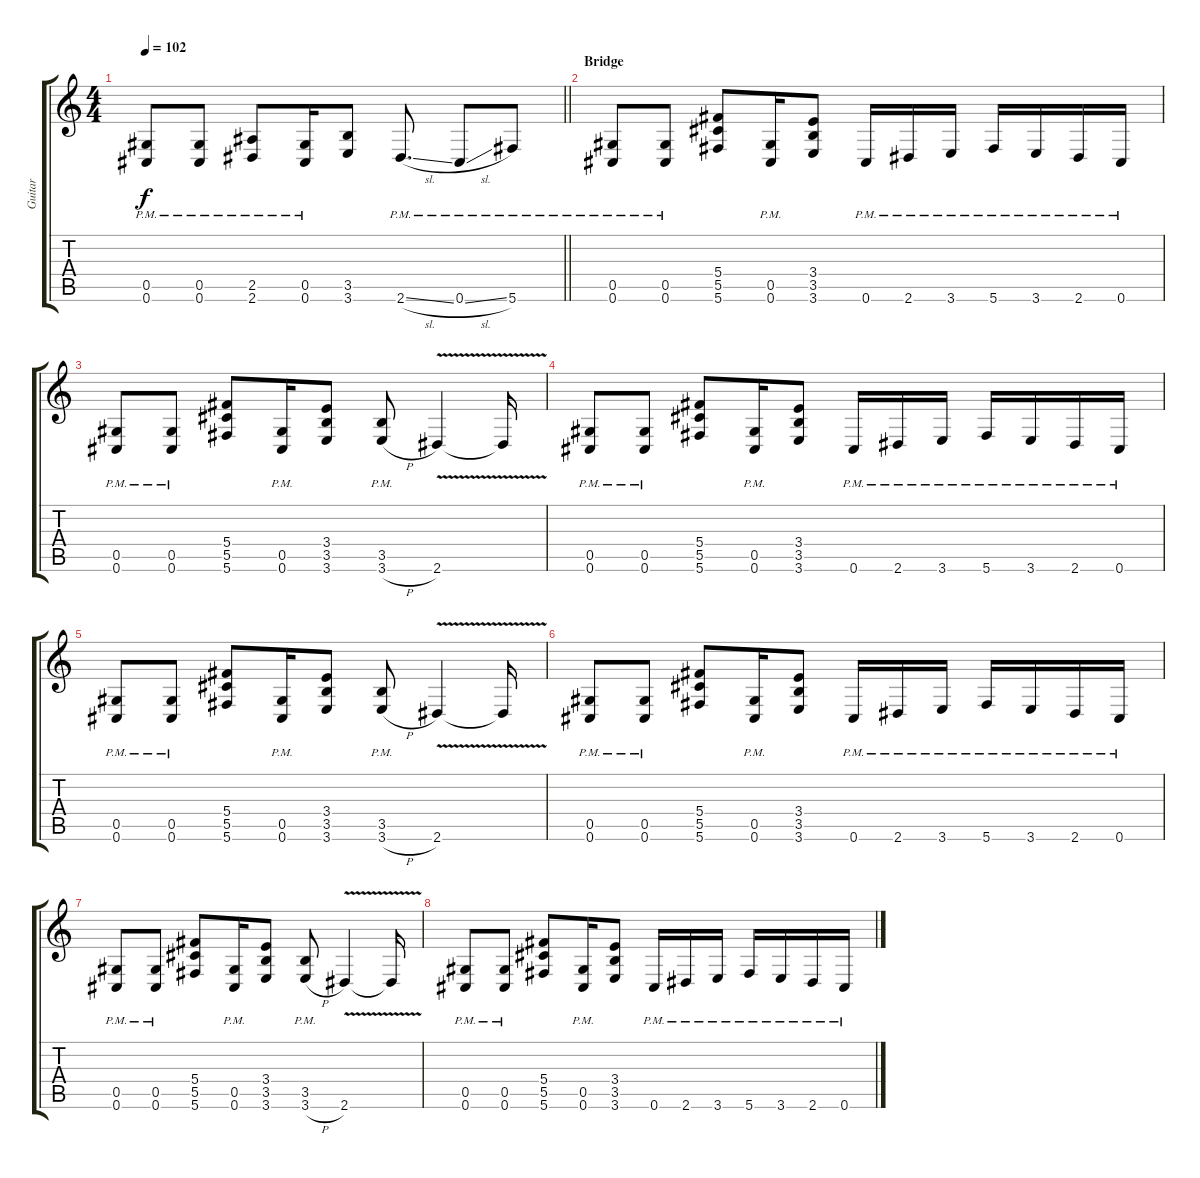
\track ("Guitar" "Guitar") {instrument distortionguitar}
\staff {score tabs}
\tuning (Eb4 Bb3 Gb3 Db3 Ab2 Db2) {hide}
\ts (4 4)
\tempo 102
\clef g2
\barLineRight lightlight
\ks c
(0.5{pm} 0.6{pm}).8{dy f} (0.5{pm} 0.6{pm}).8 (2.5{pm} 2.6{pm}).8 (0.5{pm} 0.6{pm}).16 (3.5 3.6).8 2.6{sl pm}.8{d} 0.6{sl pm}.8 5.6{pm}.8 |
\section ("" "Bridge")
(0.5{pm} 0.6{pm}).8 (0.5{pm} 0.6{pm}).8 (5.4 5.5 5.6).8 (0.5{pm} 0.6{pm}).16 (3.4 3.5 3.6).8 0.6{pm}.16 2.6{pm}.16 3.6{pm}.16 5.6{pm}.16 3.6{pm}.16 2.6{pm}.16 0.6{pm}.16 |
(0.5{pm} 0.6{pm}).8 (0.5{pm} 0.6{pm}).8 (5.4 5.5 5.6).8 (0.5{pm} 0.6{pm}).16 (3.4 3.5 3.6).8 (3.5{pm} 3.6{h pm}).8 2.6{v}.4 2.6{t}.16 |
(0.5{pm} 0.6{pm}).8 (0.5{pm} 0.6{pm}).8 (5.4 5.5 5.6).8 (0.5{pm} 0.6{pm}).16 (3.4 3.5 3.6).8 0.6{pm}.16 2.6{pm}.16 3.6{pm}.16 5.6{pm}.16 3.6{pm}.16 2.6{pm}.16 0.6{pm}.16 |
(0.5{pm} 0.6{pm}).8 (0.5{pm} 0.6{pm}).8 (5.4 5.5 5.6).8 (0.5{pm} 0.6{pm}).16 (3.4 3.5 3.6).8 (3.5{pm} 3.6{h pm}).8 2.6{v}.4 2.6{t}.16 |
(0.5{pm} 0.6{pm}).8 (0.5{pm} 0.6{pm}).8 (5.4 5.5 5.6).8 (0.5{pm} 0.6{pm}).16 (3.4 3.5 3.6).8 0.6{pm}.16 2.6{pm}.16 3.6{pm}.16 5.6{pm}.16 3.6{pm}.16 2.6{pm}.16 0.6{pm}.16 |
(0.5{pm} 0.6{pm}).8 (0.5{pm} 0.6{pm}).8 (5.4 5.5 5.6).8 (0.5{pm} 0.6{pm}).16 (3.4 3.5 3.6).8 (3.5{pm} 3.6{h pm}).8 2.6{v}.4 2.6{t}.16 |
(0.5{pm} 0.6{pm}).8 (0.5{pm} 0.6{pm}).8 (5.4 5.5 5.6).8 (0.5{pm} 0.6{pm}).16 (3.4 3.5 3.6).8 0.6{pm}.16 2.6{pm}.16 3.6{pm}.16 5.6{pm}.16 3.6{pm}.16 2.6{pm}.16 0.6{pm}.16
